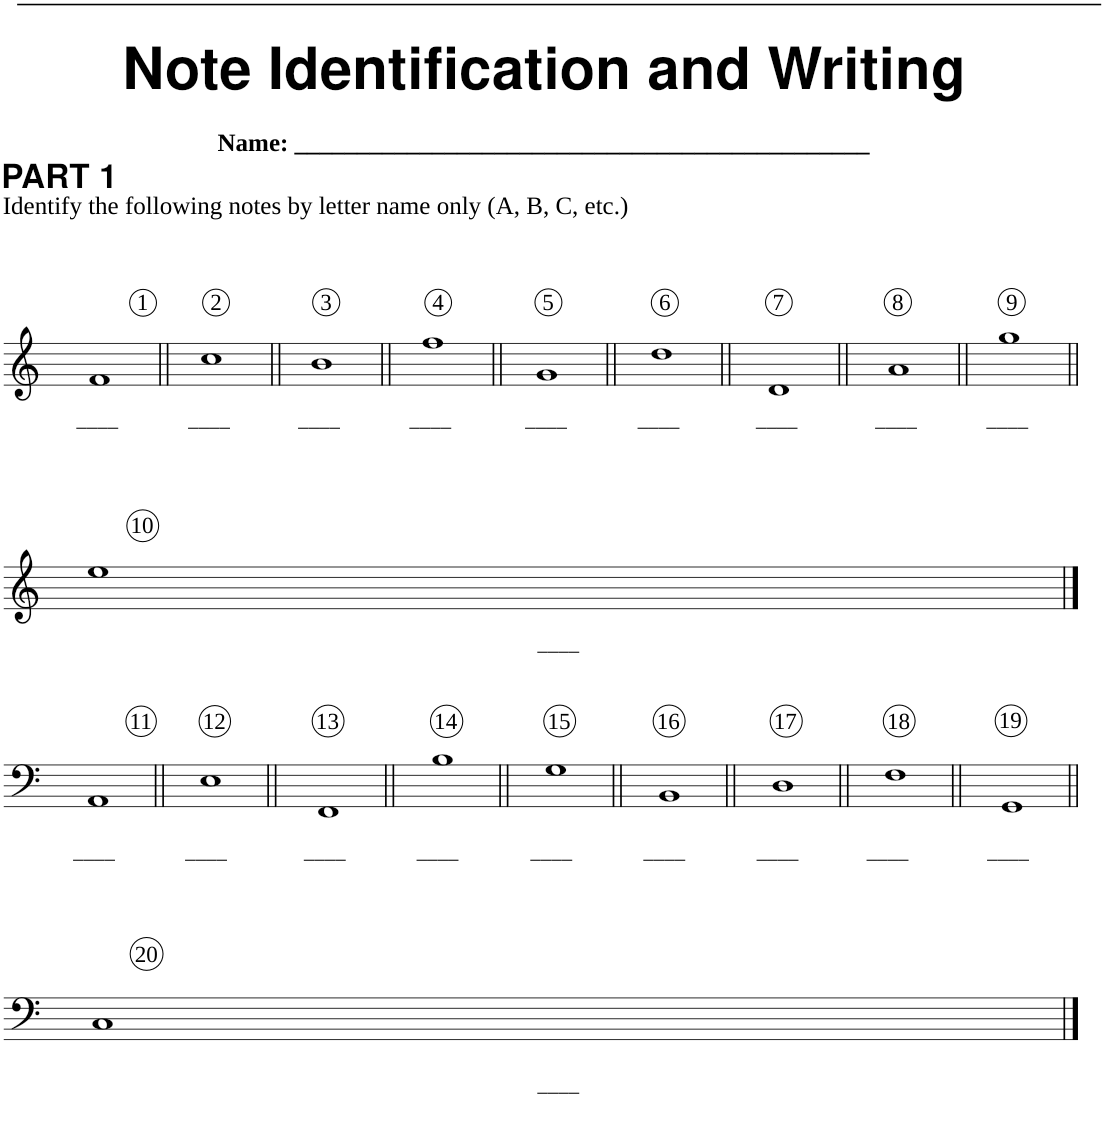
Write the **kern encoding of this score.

**kern
*part1
*staff1
*clefG2
*k[]
!!LO:REH:place=s1:a:cj:enc=circle:fs=11:t=1
=1
*^
1f	2ryy
!	!LO:TX:b:t=____
.	2ryy
!!LO:REH:place=s1:a:cj:enc=circle:fs=11:t=2	!!
=2||	=2||
1cc	2ryy
!	!LO:TX:b:t=____
.	2ryy
!!LO:REH:place=s1:a:cj:enc=circle:fs=11:t=3	!!
=3||	=3||
1b	2ryy
!	!LO:TX:b:t=____
.	2ryy
!!LO:REH:place=s1:a:cj:enc=circle:fs=11:t=4	!!
=4||	=4||
1ff	2ryy
!	!LO:TX:b:t=____
.	2ryy
!!LO:REH:place=s1:a:cj:enc=circle:fs=11:t=5	!!
=5||	=5||
1g	2ryy
!	!LO:TX:b:t=____
.	2ryy
!!LO:REH:place=s1:a:cj:enc=circle:fs=11:t=6	!!
=6||	=6||
1dd	2ryy
!	!LO:TX:b:t=____
.	2ryy
!!LO:REH:place=s1:a:cj:enc=circle:fs=11:t=7	!!
=7||	=7||
1d	2ryy
!	!LO:TX:b:t=____
.	2ryy
!!LO:REH:place=s1:a:cj:enc=circle:fs=11:t=8	!!
=8||	=8||
1a	2ryy
!	!LO:TX:b:t=____
.	2ryy
!!LO:REH:place=s1:a:cj:enc=circle:fs=11:t=9	!!
=9||	=9||
1gg	2ryy
!	!LO:TX:b:t=____
.	2ryy
!!LO:LB:g=z	!!
!!LO:REH:place=s1:a:cj:enc=circle:fs=11:t=10	!!
=10||	=10||
1ee	2ryy
!	!LO:TX:b:t=____
.	2ryy
!!LO:LB:g=z	!!
!!LO:REH:place=s1:a:cj:enc=circle:fs=11:t=11	!!
==11	==11
*clefF4	*
1AA	2ryy
!	!LO:TX:b:t=____
.	2ryy
!!LO:REH:place=s1:a:cj:enc=circle:fs=11:t=12	!!
=12||	=12||
1E	2ryy
!	!LO:TX:b:t=____
.	2ryy
!!LO:REH:place=s1:a:cj:enc=circle:fs=11:t=13	!!
=13||	=13||
1FF	2ryy
!	!LO:TX:b:t=____
.	2ryy
!!LO:REH:place=s1:a:cj:enc=circle:fs=11:t=14	!!
=14||	=14||
1B	2ryy
!	!LO:TX:b:t=____
.	2ryy
!!LO:REH:place=s1:a:cj:enc=circle:fs=11:t=15	!!
=15||	=15||
1G	2ryy
!	!LO:TX:b:t=____
.	2ryy
!!LO:REH:place=s1:a:cj:enc=circle:fs=11:t=16	!!
=16||	=16||
1BB	2ryy
!	!LO:TX:b:t=____
.	2ryy
!!LO:REH:place=s1:a:cj:enc=circle:fs=11:t=17	!!
=17||	=17||
1D	2ryy
!	!LO:TX:b:t=____
.	2ryy
!!LO:REH:place=s1:a:cj:enc=circle:fs=11:t=18	!!
=18||	=18||
1F	2ryy
!	!LO:TX:b:t=____
.	2ryy
!!LO:REH:place=s1:a:cj:enc=circle:fs=11:t=19	!!
=19||	=19||
1GG	2ryy
!	!LO:TX:b:t=____
.	2ryy
!!LO:LB:g=z	!!
!!LO:REH:place=s1:a:cj:enc=circle:fs=11:t=20	!!
=20||	=20||
1C	2ryy
!	!LO:TX:b:t=____
.	2ryy
*v	*v
==
*-
